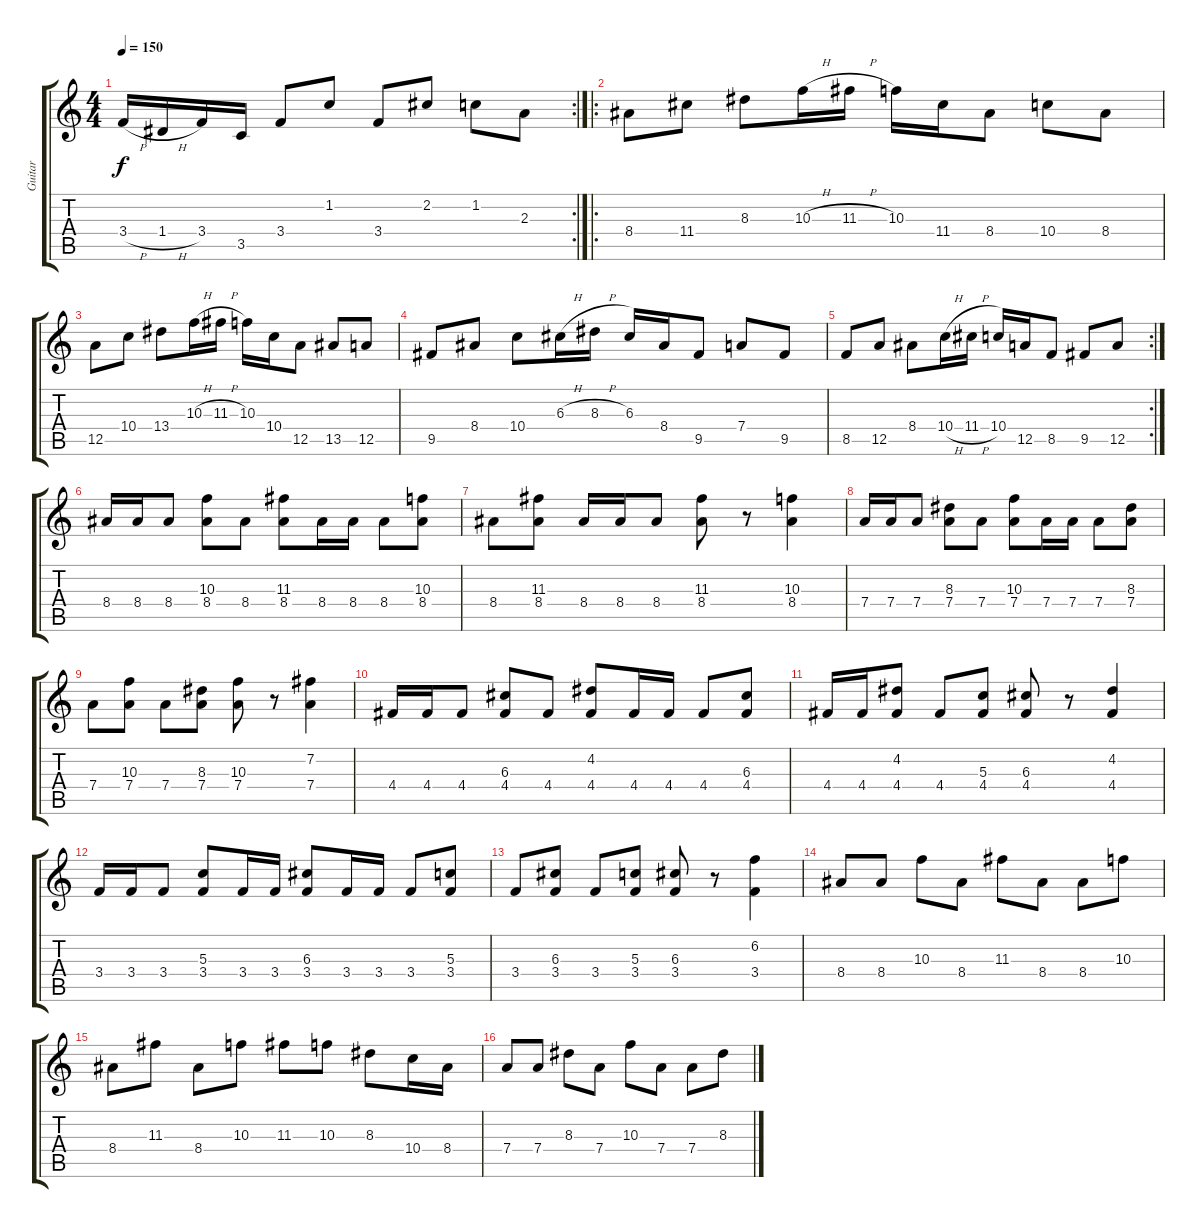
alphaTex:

\track ("Guitar" "Guitar") {instrument distortionguitar}
\staff {score tabs}
\tuning (E4 B3 G3 D3 A2 E2) {hide}
\rc 2
\ts (4 4)
\tempo 150
\clef g2
\ks c
3.4{h}.16{dy f} 1.4{h}.16 3.4.16 3.5.16 3.4.8 1.2.8 3.4.8 2.2.8 1.2.8 2.3.8 |
\ro
8.4.8 11.4.8 8.3.8 10.3{h}.16 11.3{h}.16 10.3.16 11.4.16 8.4.8 10.4.8 8.4.8 |
12.5.8 10.4.8 13.4.8 10.3{h}.16 11.3{h}.16 10.3.16 10.4.16 12.5.8 13.5.8 12.5.8 |
9.5.8 8.4.8 10.4.8 6.3{h}.16 8.3{h}.16 6.3.16 8.4.16 9.5.8 7.4.8 9.5.8 |
\rc 2
8.5.8 12.5.8 8.4.8 10.4{h}.16 11.4{h}.16 10.4.16 12.5.16 8.5.8 9.5.8 12.5.8 |
8.4.16 8.4.16 8.4.8 (10.3 8.4).8 8.4.8 (11.3 8.4).8 8.4.16 8.4.16 8.4.8 (10.3 8.4).8 |
8.4.8 (11.3 8.4).8 8.4.16 8.4.16 8.4.8 (11.3 8.4).8 r.8 (10.3 8.4).4 |
7.4.16 7.4.16 7.4.8 (8.3 7.4).8 7.4.8 (10.3 7.4).8 7.4.16 7.4.16 7.4.8 (8.3 7.4).8 |
7.4.8 (10.3 7.4).8 7.4.8 (8.3 7.4).8 (10.3 7.4).8 r.8 (7.2 7.4).4 |
4.4.16 4.4.16 4.4.8 (6.3 4.4).8 4.4.8 (4.2 4.4).8 4.4.16 4.4.16 4.4.8 (6.3 4.4).8 |
4.4.16 4.4.16 (4.2 4.4).8 4.4.8 (5.3 4.4).8 (6.3 4.4).8 r.8 (4.2 4.4).4 |
3.4.16 3.4.16 3.4.8 (5.3 3.4).8 3.4.16 3.4.16 (6.3 3.4).8 3.4.16 3.4.16 3.4.8 (5.3 3.4).8 |
3.4.8 (6.3 3.4).8 3.4.8 (5.3 3.4).8 (6.3 3.4).8 r.8 (6.2 3.4).4 |
8.4.8 8.4.8 10.3.8 8.4.8 11.3.8 8.4.8 8.4.8 10.3.8 |
8.4.8 11.3.8 8.4.8 10.3.8 11.3.8 10.3.8 8.3.8 10.4.16 8.4.16 |
7.4.8 7.4.8 8.3.8 7.4.8 10.3.8 7.4.8 7.4.8 8.3.8
